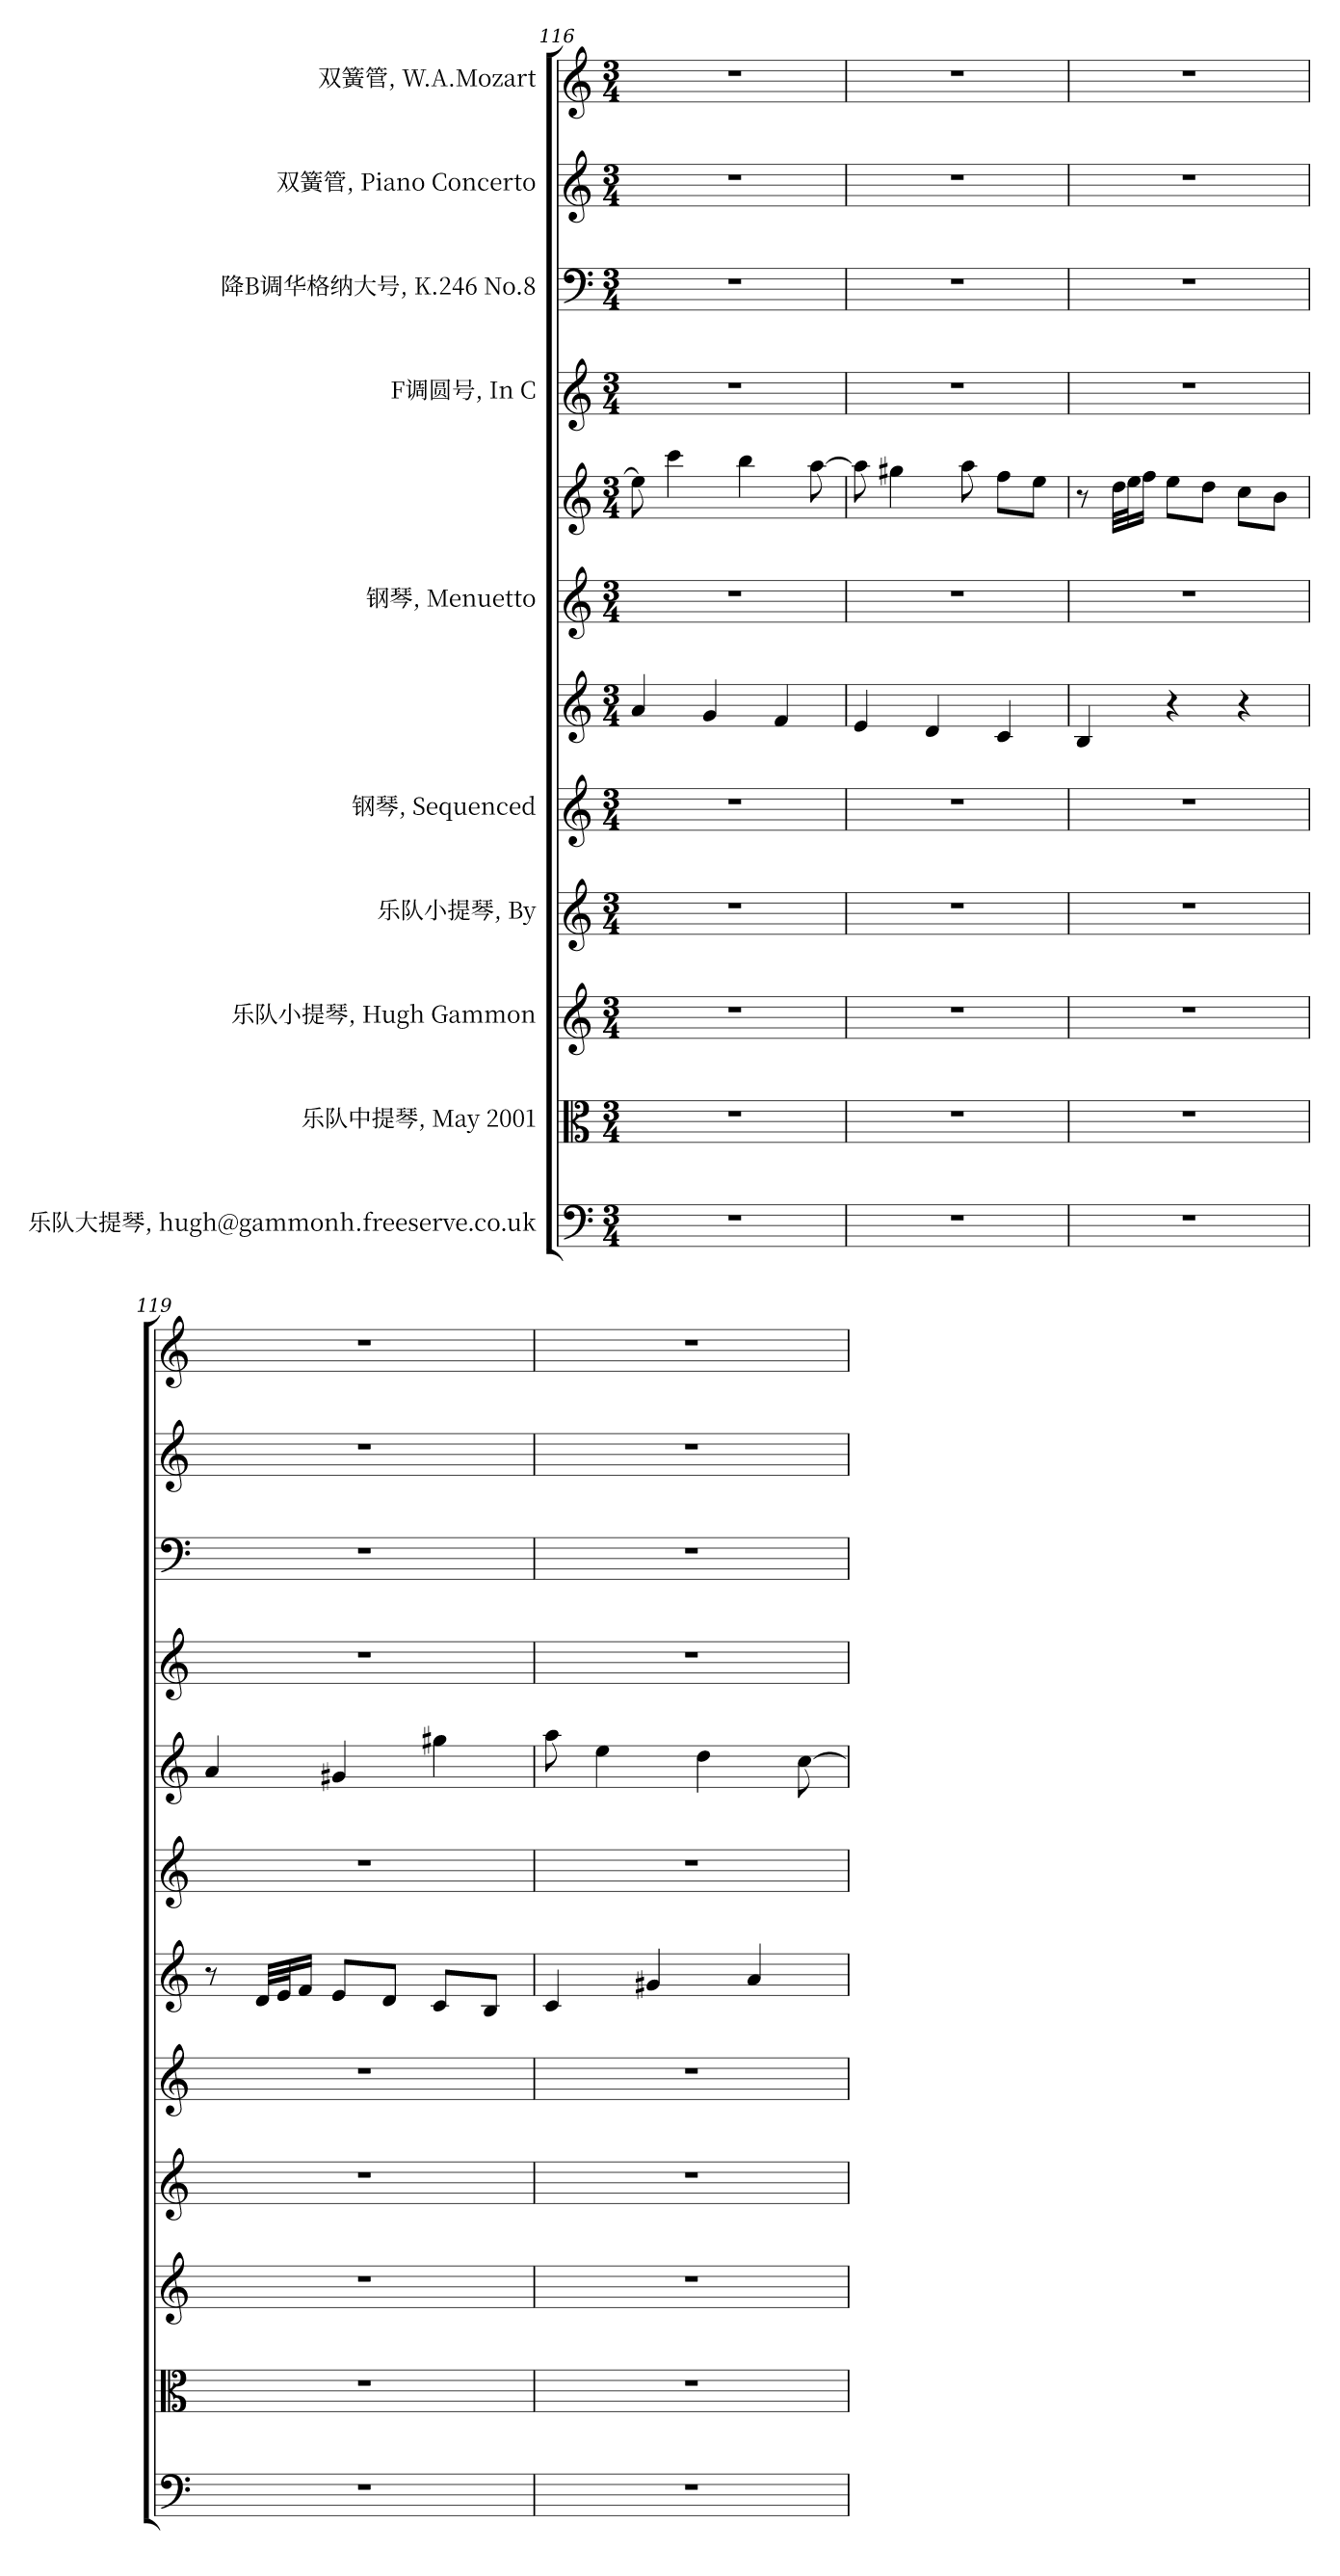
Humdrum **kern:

**kern	**kern	**kern	**kern	**kern	**kern	**kern	**kern	**kern	**kern	**kern	**kern
*part10	*part9	*part8	*part7	*part6	*part6	*part5	*part5	*part4	*part3	*part2	*part1
*staff12	*staff11	*staff10	*staff9	*staff8	*staff7	*staff6	*staff5	*staff4	*staff3	*staff2	*staff1
*I"乐队大提琴, hugh@gammonh.freeserve.co.uk	*I"乐队中提琴, May 2001	*I"乐队小提琴, Hugh Gammon	*I"乐队小提琴,         By	*I"钢琴, Sequenced	*	*I"钢琴, Menuetto	*	*I"F调圆号, In C	*I"降B调华格纳大号, K.246 No.8	*I"双簧管, Piano Concerto	*I"双簧管, W.A.Mozart
*clefF4	*clefC3	*clefG2	*clefG2	*clefG2	*clefG2	*clefG2	*clefG2	*clefG2	*clefF4	*clefG2	*clefG2
*	*	*	*	*	*	*	*	*ITrd4c7	*ITrd1c2	*	*
*k[]	*k[]	*k[]	*k[]	*k[]	*k[]	*k[]	*k[]	*k[b-]	*k[b-e-]	*k[]	*k[]
*M3/4	*M3/4	*M3/4	*M3/4	*M3/4	*M3/4	*M3/4	*M3/4	*M3/4	*M3/4	*M3/4	*M3/4
=116	=116	=116	=116	=116	=116	=116	=116	=116	=116	=116	=116
2.r	2.r	2.r	2.r	2.r	4a/	2.r	8ee\]	2.r	2.r	2.r	2.r
.	.	.	.	.	.	.	4ccc\	.	.	.	.
.	.	.	.	.	4g/	.	.	.	.	.	.
.	.	.	.	.	.	.	4bb\	.	.	.	.
.	.	.	.	.	4f/	.	.	.	.	.	.
.	.	.	.	.	.	.	[8aa\	.	.	.	.
=117	=117	=117	=117	=117	=117	=117	=117	=117	=117	=117	=117
2.r	2.r	2.r	2.r	2.r	4e/	2.r	8aa\]	2.r	2.r	2.r	2.r
.	.	.	.	.	.	.	4gg#X\	.	.	.	.
.	.	.	.	.	4d/	.	.	.	.	.	.
.	.	.	.	.	.	.	8aa\	.	.	.	.
.	.	.	.	.	4c/	.	8ff\L	.	.	.	.
.	.	.	.	.	.	.	8ee\J	.	.	.	.
!!LO:PB:g=z
=118	=118	=118	=118	=118	=118	=118	=118	=118	=118	=118	=118
2.r	2.r	2.r	2.r	2.r	4B/	2.r	8r	2.r	2.r	2.r	2.r
.	.	.	.	.	.	.	32dd\LLL	.	.	.	.
.	.	.	.	.	.	.	32ee\J	.	.	.	.
.	.	.	.	.	.	.	16ff\JJ	.	.	.	.
.	.	.	.	.	4r	.	8ee\L	.	.	.	.
.	.	.	.	.	.	.	8dd\J	.	.	.	.
.	.	.	.	.	4r	.	8cc\L	.	.	.	.
.	.	.	.	.	.	.	8b\J	.	.	.	.
=119	=119	=119	=119	=119	=119	=119	=119	=119	=119	=119	=119
2.r	2.r	2.r	2.r	2.r	8r	2.r	4a/	2.r	2.r	2.r	2.r
.	.	.	.	.	32d/LLL	.	.	.	.	.	.
.	.	.	.	.	32e/J	.	.	.	.	.	.
.	.	.	.	.	16f/JJ	.	.	.	.	.	.
.	.	.	.	.	8e/L	.	4g#X/	.	.	.	.
.	.	.	.	.	8d/J	.	.	.	.	.	.
.	.	.	.	.	8c/L	.	4gg#X\	.	.	.	.
.	.	.	.	.	8B/J	.	.	.	.	.	.
=120	=120	=120	=120	=120	=120	=120	=120	=120	=120	=120	=120
2.r	2.r	2.r	2.r	2.r	4c/	2.r	8aa\	2.r	2.r	2.r	2.r
.	.	.	.	.	.	.	4ee\	.	.	.	.
.	.	.	.	.	4g#X/	.	.	.	.	.	.
.	.	.	.	.	.	.	4dd\	.	.	.	.
.	.	.	.	.	4a/	.	.	.	.	.	.
.	.	.	.	.	.	.	[8cc\	.	.	.	.
=	=	=	=	=	=	=	=	=	=	=	=
*-	*-	*-	*-	*-	*-	*-	*-	*-	*-	*-	*-
